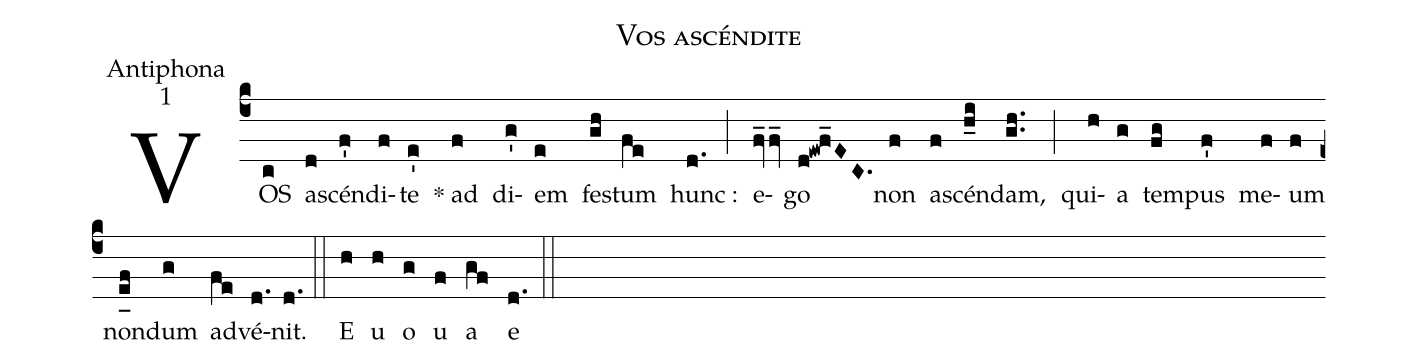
name:Vos ascéndite;
office-part:Antiphona;
mode:1;
%%
(c4) VOS(c) a(d)scén(f')di(f)te(e') * ad(f) di(g')em(e) fe(gh)stum(fe) hunc :(d.) (;) e(fvv_)go(d!ew!f_EC.) non(f) a(f)scén(h_i)dam,(g.h.) (;) qui(h)a(g) tem(fg)pus(f') me(f)um(f) non(e_[uh:l]f)dum(g) ad(fe)vé(d.)nit.(d.) (::) E(h) u(h) o(g) u(f) a(gf) e(d.) (::)
